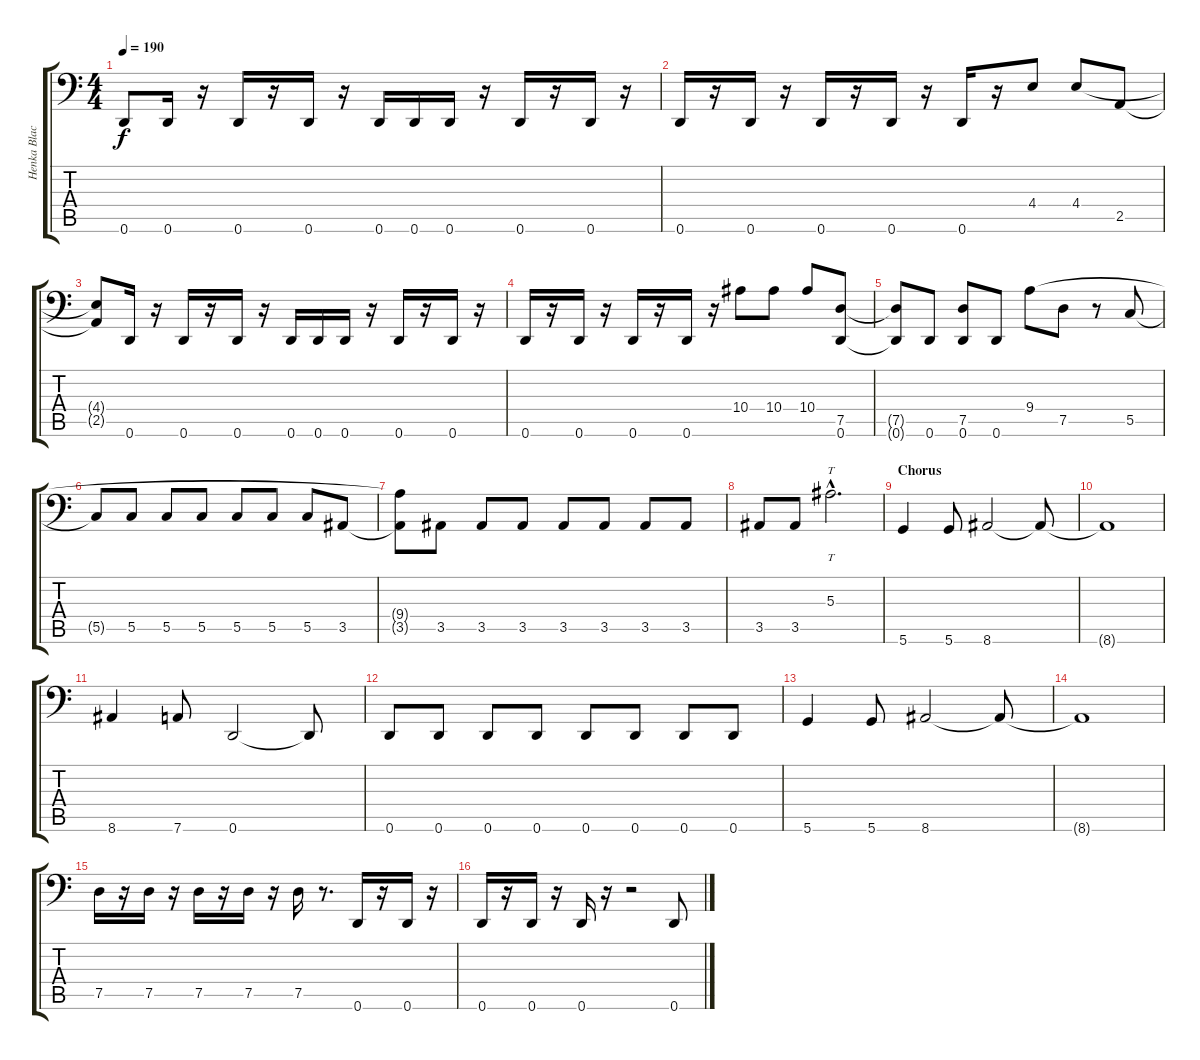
\track ("Henka Blacksmith" "Henka Blac") {instrument electricbasspick}
\staff {score tabs}
\tuning (D3 A2 F2 C2 G1 D1) {hide}
\ts (4 4)
\tempo 190
\clef f4
\ks c
0.6{t}.8{dy f} 0.6.16 r.16 0.6.16 r.16 0.6.16 r.16 0.6.16 0.6.16 0.6.16 r.16 0.6.16 r.16 0.6.16 r.16 |
0.6.16 r.16 0.6.16 r.16 0.6.16 r.16 0.6.16 r.16 0.6.16 r.16 4.4.8 4.4.8 2.5.8 |
(4.4{t} 2.5{t}).8 0.6.16 r.16 0.6.16 r.16 0.6.16 r.16 0.6.16 0.6.16 0.6.16 r.16 0.6.16 r.16 0.6.16 r.16 |
0.6.16 r.16 0.6.16 r.16 0.6.16 r.16 0.6.16 r.16 10.4.8 10.4.8 10.4.8 (7.5 0.6).8 |
(7.5{t} 0.6{t}).8 0.6.8 (7.5 0.6).8 0.6.8 9.4.8 7.5.8 r.8 5.5.8 |
5.5{t}.8 5.5.8 5.5.8 5.5.8 5.5.8 5.5.8 5.5.8 3.5.8 |
(9.4{t} 3.5{t}).8 3.5.8 3.5.8 3.5.8 3.5.8 3.5.8 3.5.8 3.5.8 |
3.5.8 3.5.8 5.3{hac}.2{tt d} |
\section ("" "Chorus")
5.6.4 5.6.8 8.6.2 8.6{t}.8 |
8.6{t}.1 |
8.6.4 7.6.8 0.6.2 0.6{t}.8 |
0.6.8 0.6.8 0.6.8 0.6.8 0.6.8 0.6.8 0.6.8 0.6.8 |
5.6.4 5.6.8 8.6.2 8.6{t}.8 |
8.6{t}.1 |
7.5.16 r.16 7.5.16 r.16 7.5.16 r.16 7.5.16 r.16 7.5.16 r.8{d} 0.6.16 r.16 0.6.16 r.16 |
0.6.16 r.16 0.6.16 r.16 0.6.16 r.16 r.2 0.6.8
